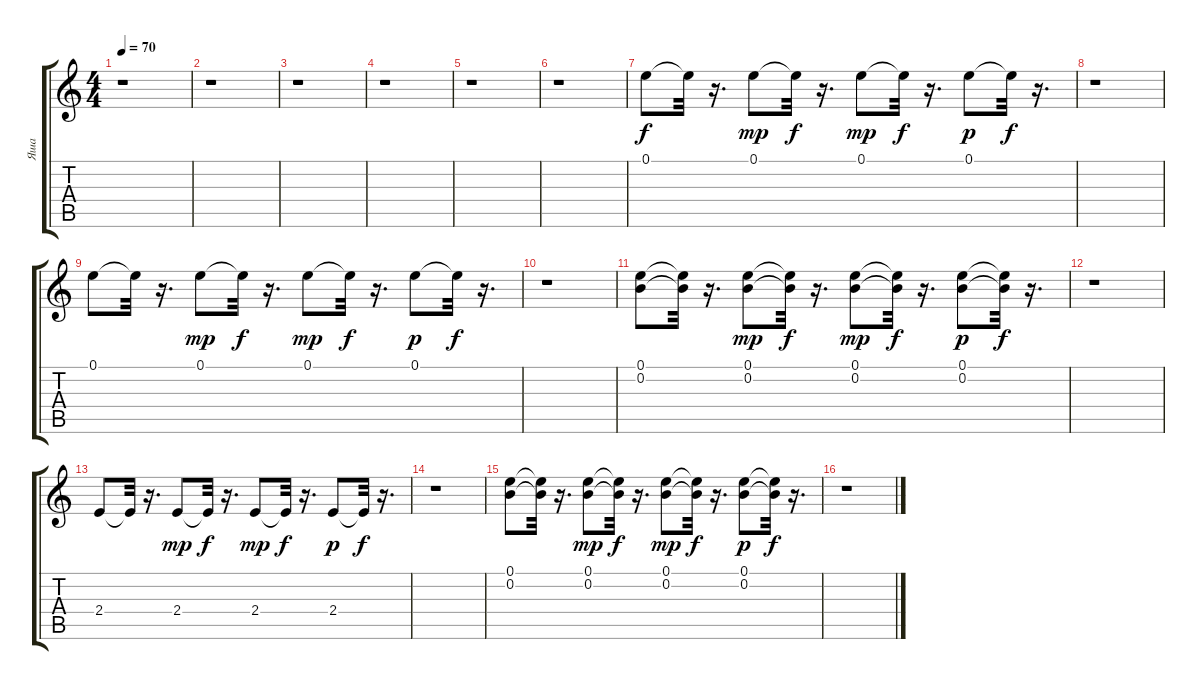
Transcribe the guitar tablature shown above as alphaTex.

\track ("Яша" "Яша") {instrument distortionguitar}
\staff {score tabs}
\tuning (E4 B3 G3 D3 A2 E2) {hide}
\ts (4 4)
\tempo 70
\clef g2
\ks c
r.1{dy f} |
r.1 |
r.1 |
r.1 |
r.1 |
r.1 |
0.1.8 0.1{t}.32 r.16{d} 0.1.8{dy mp} 0.1{t}.32{dy f} r.16{d} 0.1.8{dy mp} 0.1{t}.32{dy f} r.16{d} 0.1.8{dy p} 0.1{t}.32{dy f} r.16{d} |
r.1 |
0.1.8 0.1{t}.32 r.16{d} 0.1.8{dy mp} 0.1{t}.32{dy f} r.16{d} 0.1.8{dy mp} 0.1{t}.32{dy f} r.16{d} 0.1.8{dy p} 0.1{t}.32{dy f} r.16{d} |
r.1 |
(0.1 0.2).8 (0.1{t} 0.2{t}).32 r.16{d} (0.1 0.2).8{dy mp} (0.1{t} 0.2{t}).32{dy f} r.16{d} (0.1 0.2).8{dy mp} (0.1{t} 0.2{t}).32{dy f} r.16{d} (0.1 0.2).8{dy p} (0.1{t} 0.2{t}).32{dy f} r.16{d} |
r.1 |
2.4.8 2.4{t}.32 r.16{d} 2.4.8{dy mp} 2.4{t}.32{dy f} r.16{d} 2.4.8{dy mp} 2.4{t}.32{dy f} r.16{d} 2.4.8{dy p} 2.4{t}.32{dy f} r.16{d} |
r.1 |
(0.1 0.2).8 (0.1{t} 0.2{t}).32 r.16{d} (0.1 0.2).8{dy mp} (0.1{t} 0.2{t}).32{dy f} r.16{d} (0.1 0.2).8{dy mp} (0.1{t} 0.2{t}).32{dy f} r.16{d} (0.1 0.2).8{dy p} (0.1{t} 0.2{t}).32{dy f} r.16{d} |
r.1
